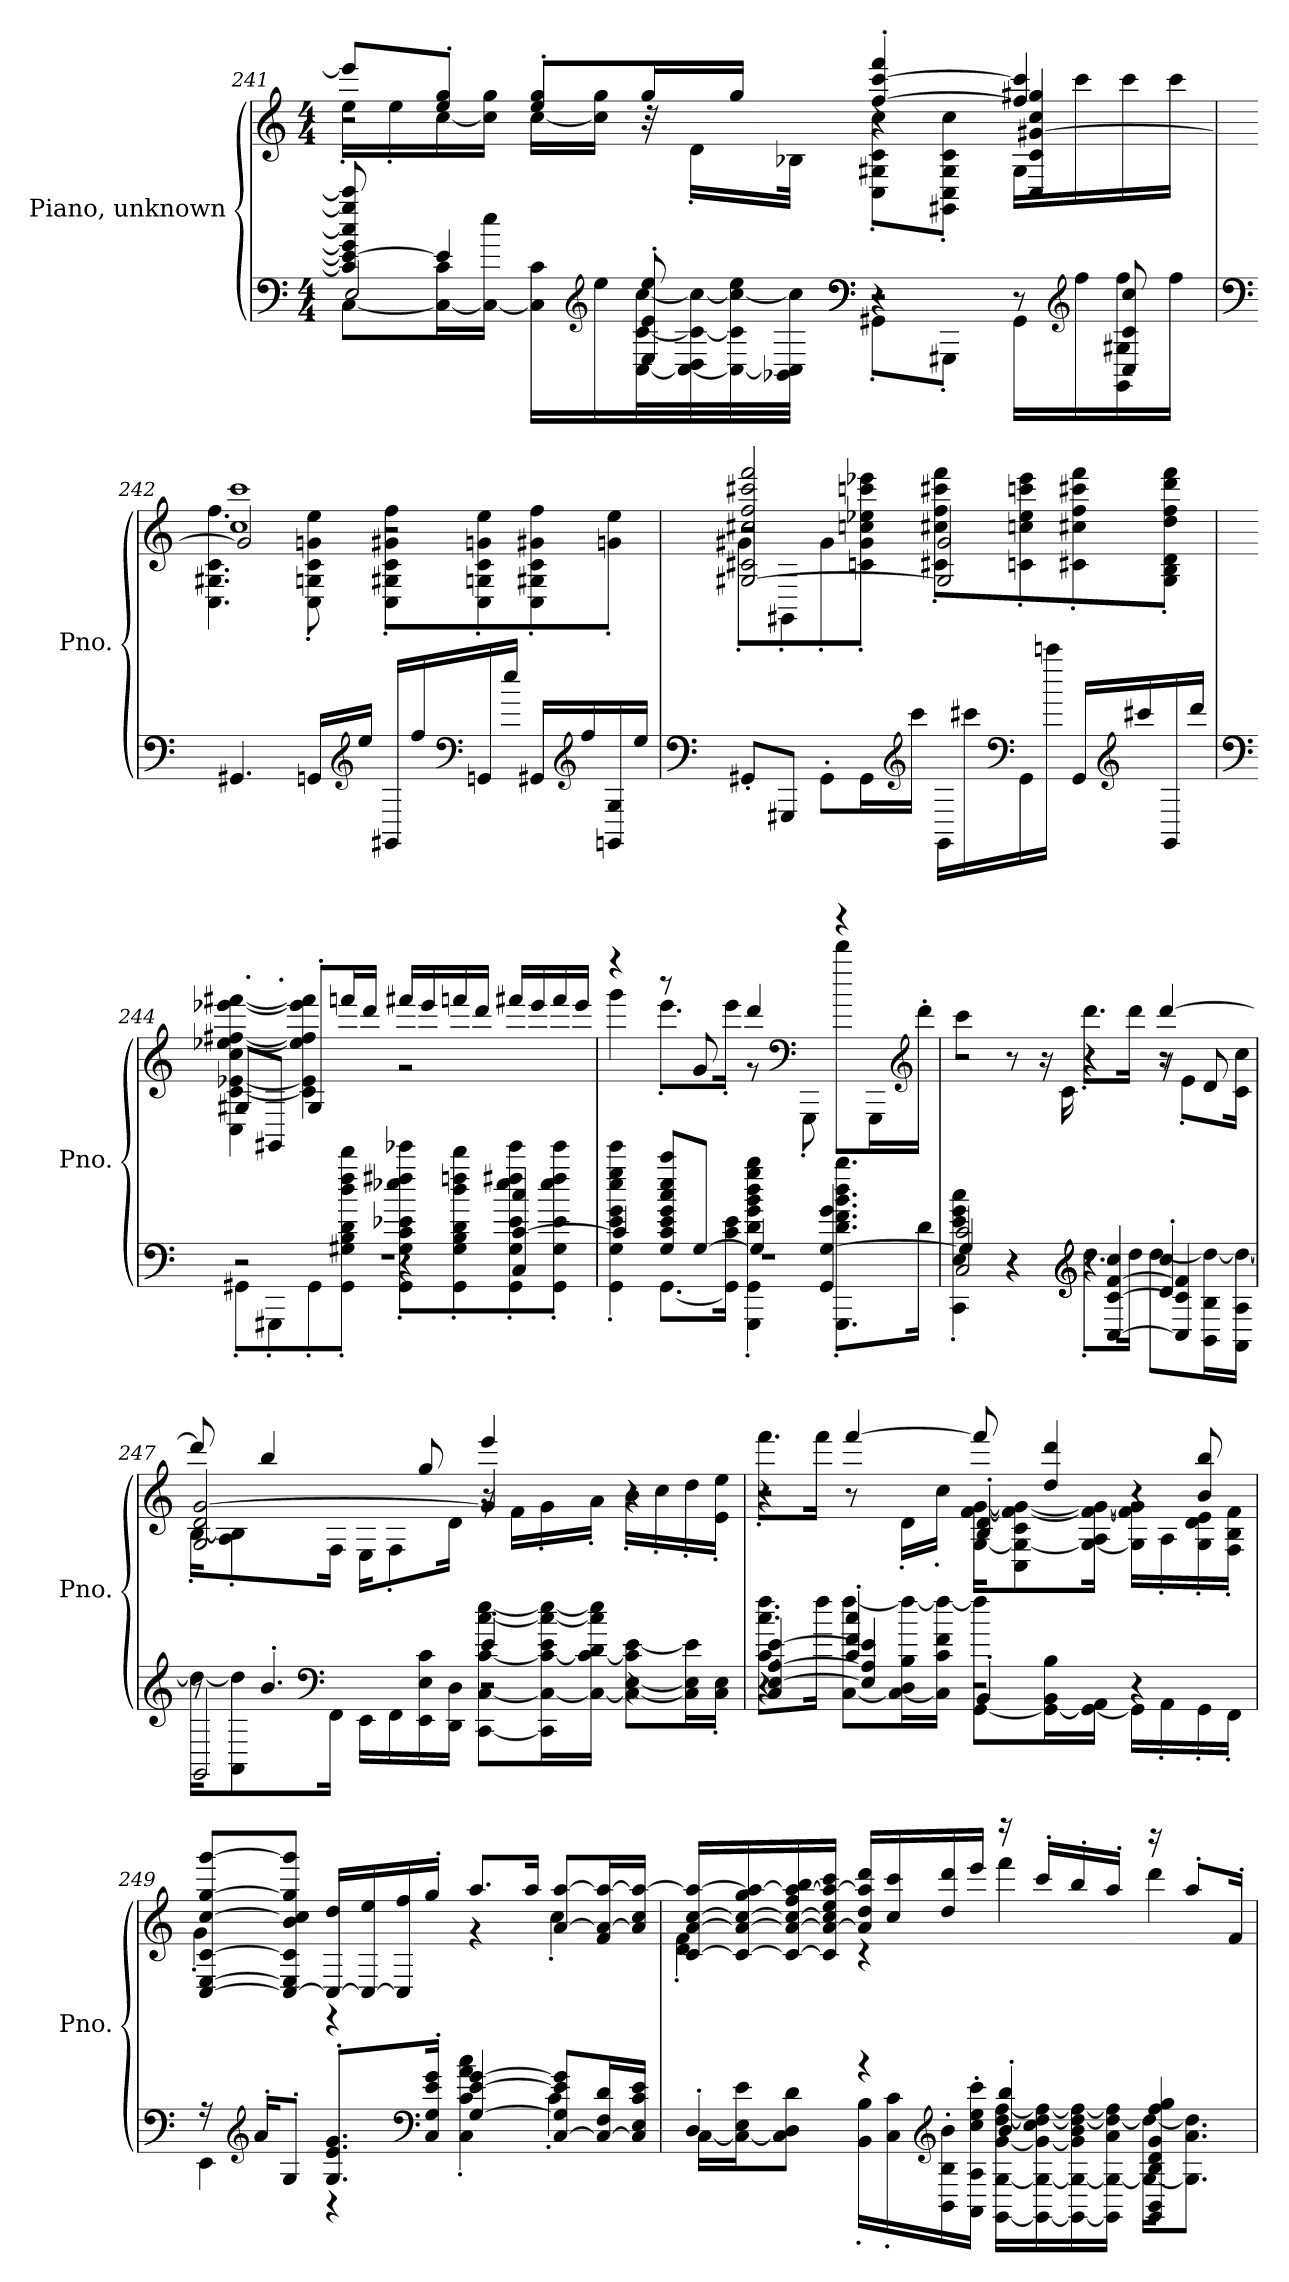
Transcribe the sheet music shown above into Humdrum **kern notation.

**kern	**kern
*part1	*part1
*staff2	*staff1
*I"Piano, unknown	*
*I'Pno.	*
!!LO:LB:g=z
*clefF4	*clefG2
*k[]	*k[]
*M4/4	*M4/4
=241	=241
*^	*^
*	*^	*	*^
8c/] 8e/_ 8g/] 8cc/] 8gg/] 8ccc/]	[8C\L	2E/	8eee/L]	16ee'\LL	2r
.	.	.	.	16ee'\	.
4e/]	16C\_ 16c\L	.	8ee/' 8gg/'J	[16cc\	.
.	16C\_ 16ee\JJ	.	.	16cc\] 16gg\JJ	.
.	16C\] 16c\LL	.	8ee/' 8gg/'L	[16cc\LL	.
*clefG2	*	*	*	*	*
.	16ee'\	.	.	16cc\] 16gg\JJ	.
8E/' 8e/' 8ee/'	[32C\ [32c\ [32cc\L	.	16gg/L	32r	.
.	32C\_ 32D\ 32c\_ 32cc\_	.	.	16d'\LL	.
.	32C\_ 32c\] 32cc\_ 32ee\	.	16gg/JJ	.	.
.	32BB-X\ 32C\] 32cc\]JJJ	.	.	32B-X\JJk	.
*clefF4	*	*	*	*	*
4r	8GG#X'\L	2r	[4ff/' [4ccc/' 4fff/'	8C\' 8G#X\' 8c\' 8cc\'L	4r
.	8GGG#X'\J	.	.	8GG#X\' 8C\' 8G#\' 8c\' 8cc\'J	.
8r	16GG#\LL	.	4ff/] 4ccc/]	16G#\LL	4C/ 4c/ [4g#X/ 4cc/ 4gg#X/
*clefG2	*	*	*	*	*
.	16ff\	.	.	16ccc\	.
8C/ 8c/ 8cc/	16GG#\ 16G#X\ 16ff\	.	.	16ccc\	.
.	16ff\JJ	.	.	16ccc\JJ	.
*v	*v	*v	*	*	*
!!LO:LB:g=z	!!	!!
=242	=242	=242	=242
*clefF4	*	*	*
4.GG#X/	1cc 1ccc	4.C\ 4.G#X\ 4.c\ 4.ff\	2g#/]
16GGn/LL	.	8C\' 8Gn\' 8c\' 8gn\' 8ee\'	.
*clefG2	*	*	*
16ee/JJ	.	.	.
16GG#X/LL	.	8C\' 8G#X\' 8c\' 8g#X\' 8ff\'L	2r
16ff/	.	.	.
*clefF4	*	*	*
16GGn/	.	8C\' 8Gn\' 8c\' 8gn\' 8ee\'	.
16ee/JJ	.	.	.
16GG#X/LL	.	8C\' 8G#X\' 8c\' 8g#X\' 8ff\'	.
*clefG2	*	*	*
16ff/	.	.	.
16GGn/ 16G/	.	8gn\' 8ee\'J	.
16ee/JJ	.	.	.
!!LO:LB:g=z	!!	!!
=243	=243	=243	=243
*clefF4	*	*	*
8GG#X'/L	[2G#X/ 2c#X/ 2cc#X/ 2ff/ 2ccc#X/ 2fff/	8g#X'\L	2r
8GGG#X/J	.	8GG#X'\	.
8GG#'\L	.	8g#'\	.
16GG#\L	.	8cn\' 8g#\' 8ccn\' 8ee-X\' 8cccn\' 8eee-X\'J	.
*clefG2	*	*	*
16ccc\JJ	.	.	.
16GG#\LL	2G#/]	8c#X\' 8cc#X\' 8ff\' 8ccc#X\' 8fff\'L	2g#/
16ccc#X\	.	.	.
*clefF4	*	*	*
16GG#\	.	8cn\' 8ccn\' 8ee-\' 8cccn\' 8eee-\'	.
16cccn\JJ	.	.	.
16GG#/LL	.	8c#X\' 8cc#X\' 8ff\' 8ccc#X\' 8fff\'	.
*clefG2	*	*	*
16ccc#X/	.	.	.
16GG#/	.	8G#\' 8B\' 8d\' 8dd\' 8ff\' 8ddd\' 8fff\'J	.
16ddd/JJ	.	.	.
*	*v	*v	*v
!!LO:PB:g=z
=244	=244
*clefF4	*
*^	*^
*	*^	*	*
1r	8GG#X'\L	2r	8G#X'/L	4C\ [4c\ [4e-X\ 4cc\ [4ee-X\ [4ff#X\ [4eee-X\ [4fff#X\
.	8GGG#X'\	.	8GG#X'/J	.
.	8GG#'\	.	8G#'/L	4c\] 4e-\] 4ee-\] 4ff#\] 4eee-\] 4fff#\]
.	8GG#\' 8G#X\' 8B\' 8d\' 8dd\' 8ff\' 8ddd\'J	.	16fffn/L	.
.	.	.	16ddd/JJ	.
.	8GG#\' 8G#\' 8c\' 8e-X\' 8ee-X\' 8ff#X\' 8eee-X\'L	4r	16fff#X/LL	2r
.	.	.	16eee-/	.
.	8GG#\' 8G#\' 8B\' 8d\' 8dd\' 8ffn\' 8ddd\'	.	16fffn/	.
.	.	.	16ddd/JJ	.
.	8GG#\' 8G#\' 8e-\' 8ee-\' 8ff#X\' 8eee-\'	4C/ [4c/ 4cc/	16fff#X/LL	.
.	.	.	16eee-/	.
.	8GG#\' 8G#\' 8e-\' 8ee-\' 8ff#\' 8eee-\'J	.	16fff#/	.
.	.	.	16eee-/JJ	.
=245	=245	=245	=245	=245
1r	4GG\' 4G\' 4e\' 4g\' 4ee\' 4gg\' 4eee\'	4c/]	4r	4ggg\
.	[8.GG\L	8G/ 8c/ 8e/ 8g/ 8cc/ 8ee/ 8ccc/L	8r	8.eee'\L
.	.	[8G/J	8g/	.
.	16GG\] 16c\ 16e\Jk	.	.	16eee'\Jk
.	4GGG\' 4GG\' 4d\' 4g\' 4b\' 4dd\' 4gg\' 4bb\'	4G/]	4ddd/	8r
*	*	*	*clefF4	*
.	.	.	.	8GGG'\
.	8.GGG\' 8.d\' 8.f\' 8.b\' 8.dd\' 8.bb\'L	4GG/ [4G/ 4g/	4r	8ddd\L
.	.	.	.	16GGG\L
*	*	*	*clefG2	*
.	16d\Jk	.	.	16ddd'\JJ
!!LO:LB:g=z
=246	=246	=246	=246	=246
*	*	*	*	*^
2C/ 2c/	4CC\' 4E\' 4e\' 4g\' 4cc\'	4G/]	2r	4ccc\	2r
.	4r	4r	.	8r	.
.	.	.	.	16r	.
.	.	.	.	16c\	.
*clefG2	*	*	*	*	*
4r	8.dd'\L	[4C/ [4c/ [4f/ 4cc/	4r	8.ddd'\L	4r
.	16dd\Jk	.	.	16ddd\Jk	.
4d/' 4cc/'	[8dd\L	4C/] 4c/] 4f/]	[4ddd/	16r	8r
.	.	.	.	8e'\L	.
.	16BB\ 16B\ 16dd\_L	.	.	.	8d/
.	16AA\ 16A\ 16dd\_JJ	.	.	16c\ 16cc\Jk	.
=247	=247	=247	=247	=247	=247
8r	16dd\KL_	2GG/	8ddd/]	[16B'\KL	2G/ 2d/ [2g/
.	8AA\ 8dd\]	.	.	8A\' 8B\]'	.
4.b'/	.	.	4bb/	.	.
*clefF4	*	*	*	*	*
.	16FF\Jk	.	.	16F\Jk	.
.	16EE\LL	.	.	16E\KL	.
.	16FF\	.	.	8F'\	.
.	16EE\ 16E\ 16c\	.	8gg/	.	.
.	16DD\ 16D\JJ	.	.	16d\Jk	.
4e'/	[8CC\ [8C\ [8c\ [8cc\ [8ee\L	2r	4eee/	16r	4g/]
.	.	.	.	16f\LL	.
.	16CC\] 16C\_ 16c\_ 16e\ 16cc\_ 16ee\_L	.	.	16g'\	.
.	16C\_ 16c\_ 16d\ 16cc\] 16ee\]JJ	.	.	16a'\JJ	.
4r	8C\_ [8E\ 8c\] [8e\L	.	4r	16b'\LL	4r
.	.	.	.	16cc'\	.
.	16C\] 16E\] 16e\]L	.	.	16dd'\	.
.	16C\' 16E\'JJ	.	.	16e\' 16ee\'JJ	.
!!LO:LB:g=z	!!	!!
=248	=248	=248	=248	=248	=248
4r	8.c\ 8.cc\ 8.ff\L	4C/ [4E/ [4A/ [4e/	4r	8.fff'\L	2r
.	16ff\Jk	.	.	16fff\Jk	.
4c/' 4f/' 4cc/'	[8C\ [8ff\L	4E/] 4A/] 4e/]	[4fff/	8r	.
.	16C\_ 16D\ 16B\ 16ff\_L	.	.	16d'\LL	.
.	16C\] 16c\ 16f\ 16ff\_JJ	.	.	16cc'\JJ	.
2r	[8GG\ 8ff\]L	4BB'/	8fff/]	[16G\ [16f\ [16g\KL	4B/' 4d/'
.	.	.	.	8C\ 8G\_ 8c\ 8f\_ 8g\_	.
.	16GG\_ 16BB\ 16B\L	.	4dd/ 4ddd/	.	.
.	16GG\_ 16AA\JJ	.	.	16G\_ 16A\ 16f\_ 16g\_Jk	.
.	16GG\LL]	4r	.	16G\] 16f\] 16g\]LL	4r
.	16AA'\	.	.	16A'\	.
.	16GG'\	.	8b/ 8bb/	16G\' 16d\' 16e\'	.
.	16FF'\JJ	.	.	16F\' 16B\' 16f\'JJ	.
*	*v	*v	*	*	*
*	*	*	*v	*v
=249	=249	=249	=249
16r	4EE\	[8C/ [8E/ [8c/ [8cc/ [8gg/ [8ggg/L	4g'\
*clefG2	*	*	*
16a'/KL	.	.	.
8G'/J	.	8C/_ 8E/] 8c/] 8b/ 8cc/] 8gg/] 8ggg/]J	.
8.G/' 8.e/' 8.g/'L	4r	16C/_ 16dd/LL	4r
.	.	16C/_ 16ee/	.
.	.	16C/] 16ff/	.
*clefF4	*	*	*
16C/' 16G/' 16e/' 16g/'Jk	.	16gg'/JJ	.
[4G/ [4e/ [4g/	4C\' 4c\' 4a\' 4cc\'	8.aa/L	4r
.	.	16aa/Jk	.
[8C/ 8G/] 8e/] 8g/]L	4c'\	[8a/ [8aa/L	4cc'\
16C/_ 16F/ 16d/L	.	16f/ 16a/_ 16aa/_L	.
16C/] 16E/ 16c/ 16e/JJ	.	16a/] 16cc/ 16aa/_JJ	.
!!LO:LB:g=z	!!
=250	=250	=250	=250
4D'/	[16C\LL	[16c/ [16a/ [16cc/ 16aa/_LL	4d\' 4f\'
.	16C\_ 16E\ 16e\J	16c/_ 16a/_ 16cc/_ 16gg/ 16aa/_	.
.	8C\] 8D\ 8d\J	16c/_ 16a/_ 16cc/_ 16ff/ 16aa/_ 16bb/	.
.	.	16c/] 16a/_ 16cc/] 16ee/ 16aa/_ 16ccc/JJ	.
4r	16BB\' 16B\'LL	16a/] 16dd/ 16aa/] 16ddd/LL	4r
.	16C\' 16c\'	16cc/ 16ccc/	.
*clefG2	*	*	*
.	16BB\' 16B\' 16b\'	16dd/ 16ddd/	.
.	16AA\' 16A\' 16cc\' 16ee\' 16ccc\'JJ	16eee/JJ	.
4b/' 4bb/'	[16GG\ [16G\ [16g\ [16dd\ [16ff\LL	16r	4fff\
.	16GG\_ 16G\_ 16g\_ 16cc\ 16dd\_ 16ff\_	16ccc'/LL	.
.	16GG\_ 16G\_ 16g\] 16b\ 16dd\_ 16ff\_	16bb'/	.
.	16GG\] 16G\_ 16a\ 16dd\_ 16ff\]JJ	16aa'/JJ	.
4GG/ 4BB/ 4B/ 4d/ 4g/ 4ff/ 4gg/	16G\_ 16dd\_KL	16r	4ddd\
.	8.G\] 8.a\ 8.dd\]J	8aa'/L	.
.	.	16f'/Jk	.
*v	*v	*	*
*	*v	*v
=	=
*-	*-
